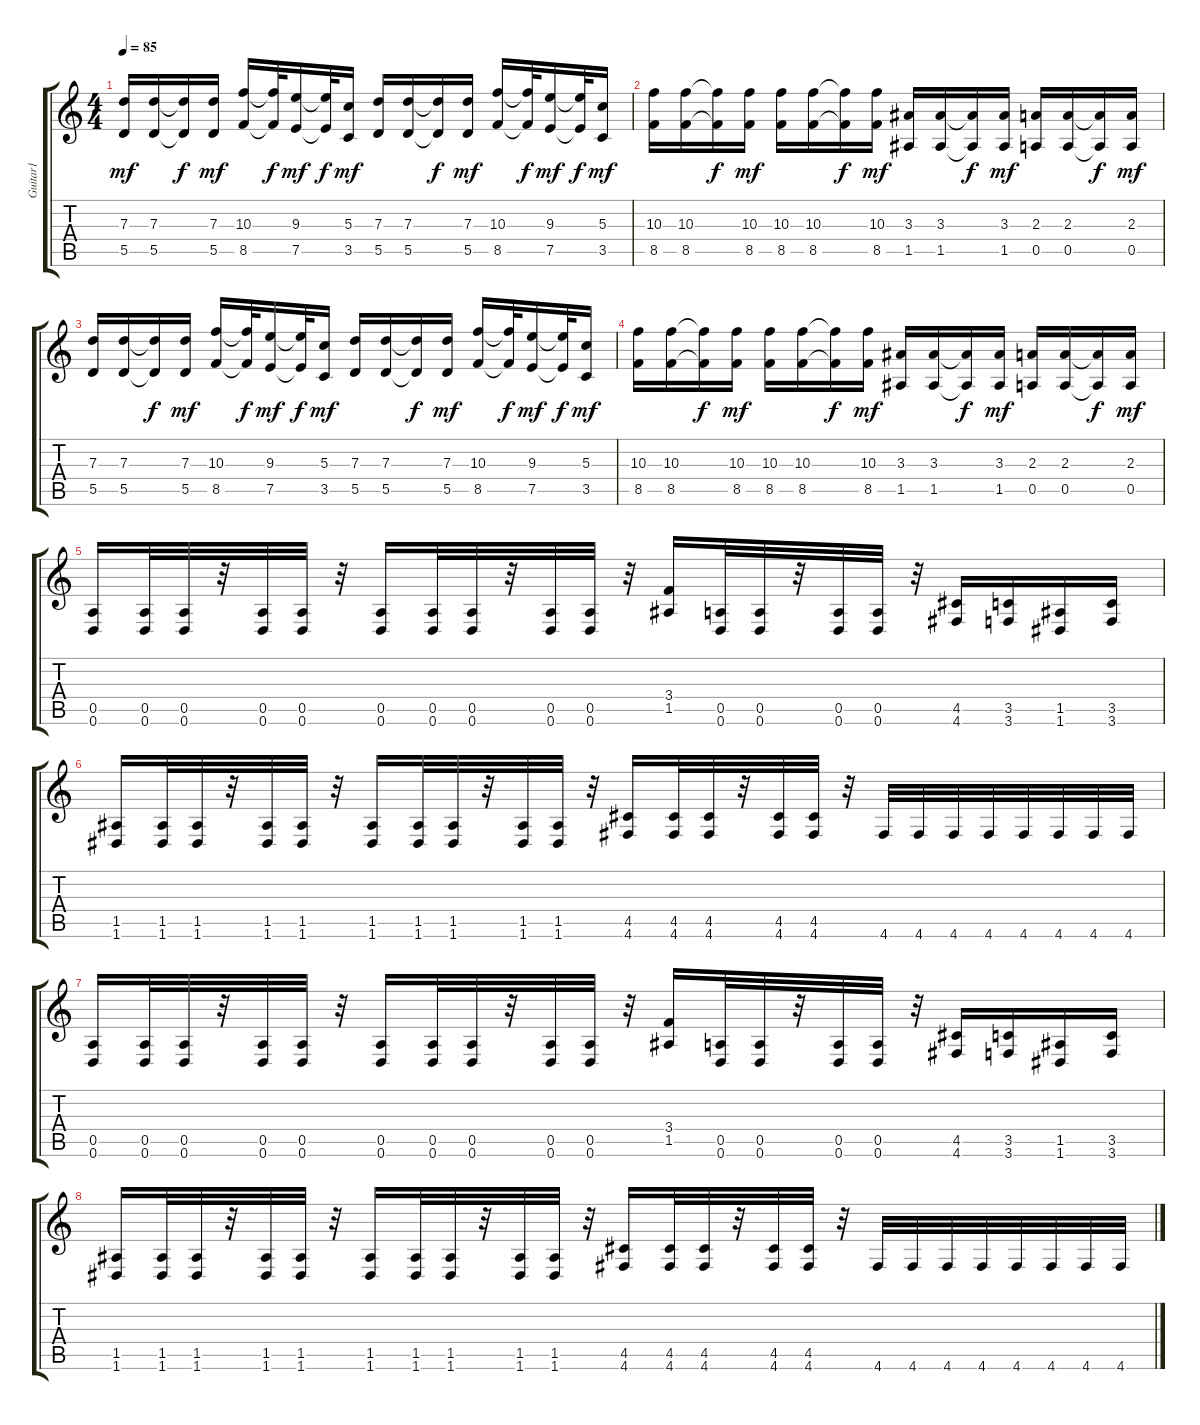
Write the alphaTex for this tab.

\track ("Guitar1" "Guitar1") {instrument distortionguitar}
\staff {score tabs}
\tuning (E4 B3 G3 D3 A2 D2) {hide}
\ts (4 4)
\tempo 85
\clef g2
\ks c
(7.3 5.5).16{dy mf} (7.3 5.5).16 (7.3{t} 5.5{t}).16{dy f} (7.3 5.5).16{dy mf} (10.3 8.5).16 (10.3{t} 8.5{t}).32{dy f} (9.3 7.5).16{dy mf} (9.3{t} 7.5{t}).32{dy f} (5.3 3.5).16{dy mf} (7.3 5.5).16 (7.3 5.5).16 (7.3{t} 5.5{t}).16{dy f} (7.3 5.5).16{dy mf} (10.3 8.5).16 (10.3{t} 8.5{t}).32{dy f} (9.3 7.5).16{dy mf} (9.3{t} 7.5{t}).32{dy f} (5.3 3.5).16{dy mf} |
(10.3 8.5).16 (10.3 8.5).16 (10.3{t} 8.5{t}).16{dy f} (10.3 8.5).16{dy mf} (10.3 8.5).16 (10.3 8.5).16 (10.3{t} 8.5{t}).16{dy f} (10.3 8.5).16{dy mf} (3.3 1.5).16 (3.3 1.5).16 (3.3{t} 1.5{t}).16{dy f} (3.3 1.5).16{dy mf} (2.3 0.5).16 (2.3 0.5).16 (2.3{t} 0.5{t}).16{dy f} (2.3 0.5).16{dy mf} |
(7.3 5.5).16 (7.3 5.5).16 (7.3{t} 5.5{t}).16{dy f} (7.3 5.5).16{dy mf} (10.3 8.5).16 (10.3{t} 8.5{t}).32{dy f} (9.3 7.5).16{dy mf} (9.3{t} 7.5{t}).32{dy f} (5.3 3.5).16{dy mf} (7.3 5.5).16 (7.3 5.5).16 (7.3{t} 5.5{t}).16{dy f} (7.3 5.5).16{dy mf} (10.3 8.5).16 (10.3{t} 8.5{t}).32{dy f} (9.3 7.5).16{dy mf} (9.3{t} 7.5{t}).32{dy f} (5.3 3.5).16{dy mf} |
(10.3 8.5).16 (10.3 8.5).16 (10.3{t} 8.5{t}).16{dy f} (10.3 8.5).16{dy mf} (10.3 8.5).16 (10.3 8.5).16 (10.3{t} 8.5{t}).16{dy f} (10.3 8.5).16{dy mf} (3.3 1.5).16 (3.3 1.5).16 (3.3{t} 1.5{t}).16{dy f} (3.3 1.5).16{dy mf} (2.3 0.5).16 (2.3 0.5).16 (2.3{t} 0.5{t}).16{dy f} (2.3 0.5).16{dy mf} |
(0.5 0.6).16 (0.5 0.6).32 (0.5 0.6).32 r.32 (0.5 0.6).32 (0.5 0.6).32 r.32 (0.5 0.6).16 (0.5 0.6).32 (0.5 0.6).32 r.32 (0.5 0.6).32 (0.5 0.6).32 r.32 (3.4 1.5).16 (0.5 0.6).32 (0.5 0.6).32 r.32 (0.5 0.6).32 (0.5 0.6).32 r.32 (4.5 4.6).16 (3.5 3.6).16 (1.5 1.6).16 (3.5 3.6).16 |
(1.5 1.6).16 (1.5 1.6).32 (1.5 1.6).32 r.32 (1.5 1.6).32 (1.5 1.6).32 r.32 (1.5 1.6).16 (1.5 1.6).32 (1.5 1.6).32 r.32 (1.5 1.6).32 (1.5 1.6).32 r.32 (4.5 4.6).16 (4.5 4.6).32 (4.5 4.6).32 r.32 (4.5 4.6).32 (4.5 4.6).32 r.32 4.6.32 4.6.32 4.6.32 4.6.32 4.6.32 4.6.32 4.6.32 4.6.32 |
(0.5 0.6).16 (0.5 0.6).32 (0.5 0.6).32 r.32 (0.5 0.6).32 (0.5 0.6).32 r.32 (0.5 0.6).16 (0.5 0.6).32 (0.5 0.6).32 r.32 (0.5 0.6).32 (0.5 0.6).32 r.32 (3.4 1.5).16 (0.5 0.6).32 (0.5 0.6).32 r.32 (0.5 0.6).32 (0.5 0.6).32 r.32 (4.5 4.6).16 (3.5 3.6).16 (1.5 1.6).16 (3.5 3.6).16 |
(1.5 1.6).16 (1.5 1.6).32 (1.5 1.6).32 r.32 (1.5 1.6).32 (1.5 1.6).32 r.32 (1.5 1.6).16 (1.5 1.6).32 (1.5 1.6).32 r.32 (1.5 1.6).32 (1.5 1.6).32 r.32 (4.5 4.6).16 (4.5 4.6).32 (4.5 4.6).32 r.32 (4.5 4.6).32 (4.5 4.6).32 r.32 4.6.32 4.6.32 4.6.32 4.6.32 4.6.32 4.6.32 4.6.32 4.6.32
